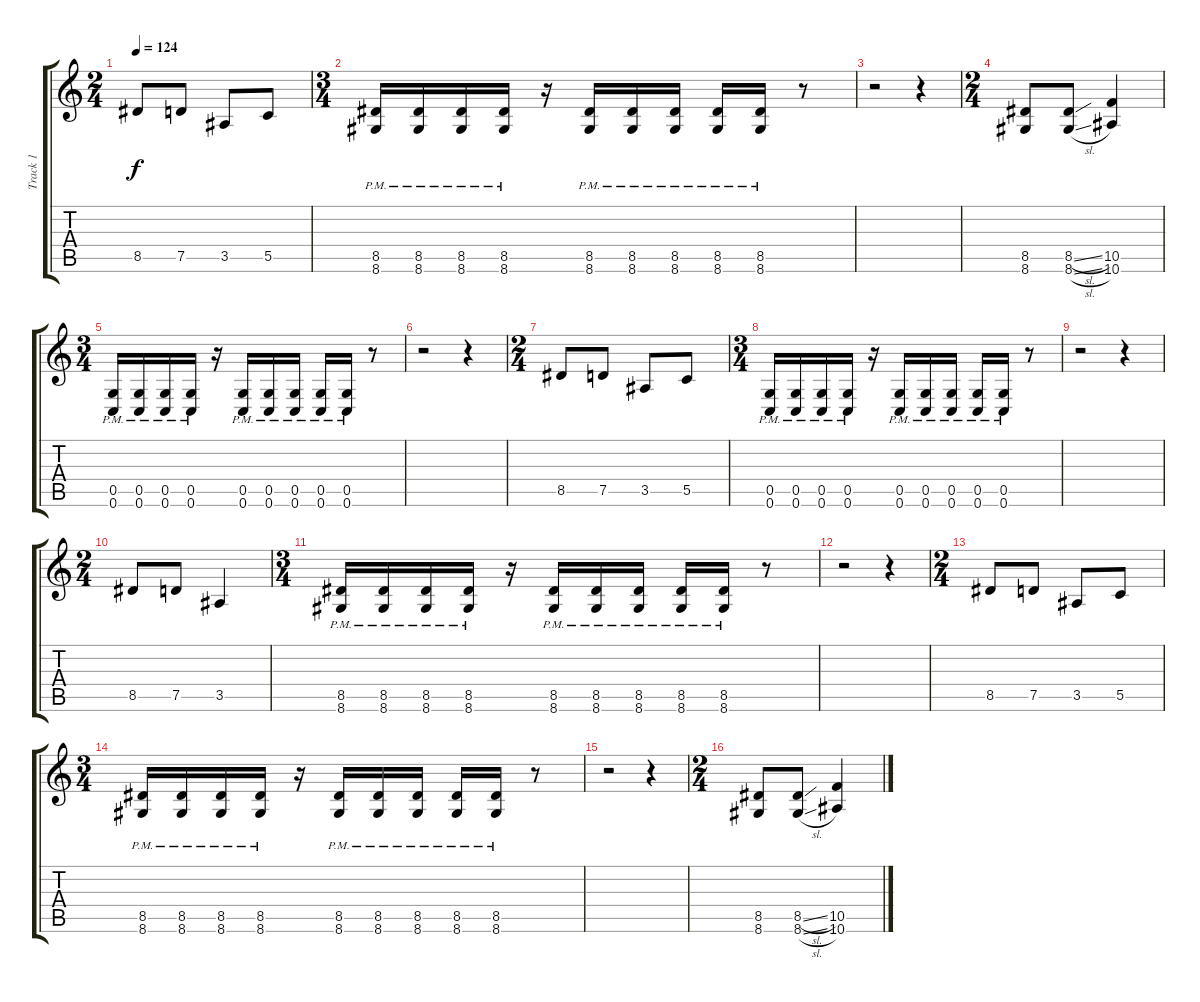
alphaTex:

\track ("Track 1" "Track 1") {instrument distortionguitar}
\staff {score tabs}
\tuning (D4 A3 F3 C3 G2 C2) {hide}
\ts (2 4)
\tempo 124
\clef g2
\ks c
8.5.8{dy f} 7.5.8 3.5.8 5.5.8 |
\ts (3 4)
(8.5{pm} 8.6{pm}).16 (8.5{pm} 8.6{pm}).16 (8.5{pm} 8.6{pm}).16 (8.5{pm} 8.6{pm}).16 r.16 (8.5{pm} 8.6{pm}).16 (8.5{pm} 8.6{pm}).16 (8.5{pm} 8.6{pm}).16 (8.5{pm} 8.6{pm}).16 (8.5{pm} 8.6{pm}).16 r.8 |
r.2 r.4 |
\ts (2 4)
(8.5 8.6).8 (8.5{sl} 8.6{sl}).8 (10.5 10.6).4 |
\ts (3 4)
(0.5{pm} 0.6{pm}).16 (0.5{pm} 0.6{pm}).16 (0.5{pm} 0.6{pm}).16 (0.5{pm} 0.6{pm}).16 r.16 (0.5{pm} 0.6{pm}).16 (0.5{pm} 0.6{pm}).16 (0.5{pm} 0.6{pm}).16 (0.5{pm} 0.6{pm}).16 (0.5{pm} 0.6{pm}).16 r.8 |
r.2 r.4 |
\ts (2 4)
8.5.8 7.5.8 3.5.8 5.5.8 |
\ts (3 4)
(0.5{pm} 0.6{pm}).16 (0.5{pm} 0.6{pm}).16 (0.5{pm} 0.6{pm}).16 (0.5{pm} 0.6{pm}).16 r.16 (0.5{pm} 0.6{pm}).16 (0.5{pm} 0.6{pm}).16 (0.5{pm} 0.6{pm}).16 (0.5{pm} 0.6{pm}).16 (0.5{pm} 0.6{pm}).16 r.8 |
r.2 r.4 |
\ts (2 4)
8.5.8 7.5.8 3.5.4 |
\ts (3 4)
(8.5{pm} 8.6{pm}).16 (8.5{pm} 8.6{pm}).16 (8.5{pm} 8.6{pm}).16 (8.5{pm} 8.6{pm}).16 r.16 (8.5{pm} 8.6{pm}).16 (8.5{pm} 8.6{pm}).16 (8.5{pm} 8.6{pm}).16 (8.5{pm} 8.6{pm}).16 (8.5{pm} 8.6{pm}).16 r.8 |
r.2 r.4 |
\ts (2 4)
8.5.8 7.5.8 3.5.8 5.5.8 |
\ts (3 4)
(8.5{pm} 8.6{pm}).16 (8.5{pm} 8.6{pm}).16 (8.5{pm} 8.6{pm}).16 (8.5{pm} 8.6{pm}).16 r.16 (8.5{pm} 8.6{pm}).16 (8.5{pm} 8.6{pm}).16 (8.5{pm} 8.6{pm}).16 (8.5{pm} 8.6{pm}).16 (8.5{pm} 8.6{pm}).16 r.8 |
r.2 r.4 |
\ts (2 4)
(8.5 8.6).8 (8.5{sl} 8.6{sl}).8 (10.5 10.6).4
